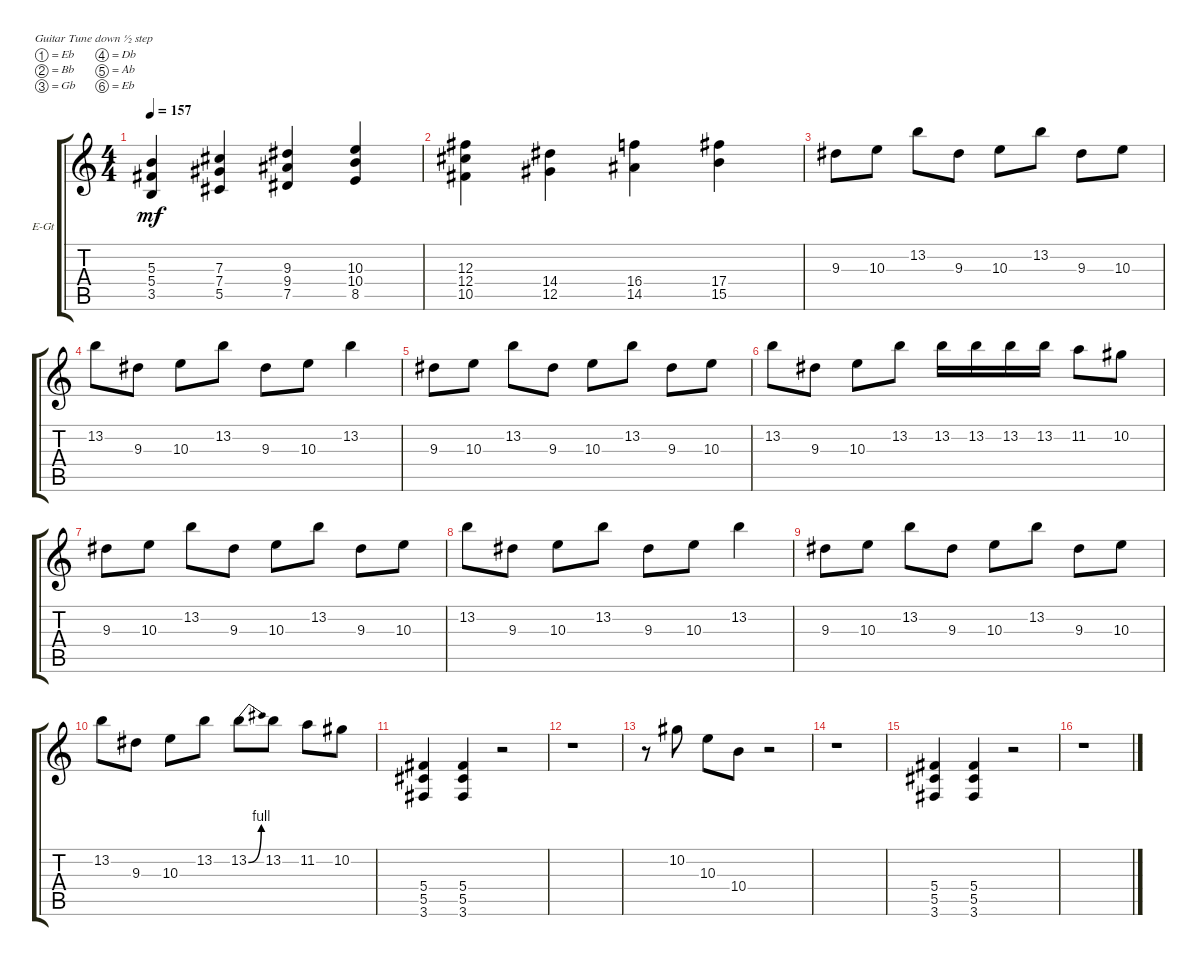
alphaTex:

\defaultSystemsLayout 4
\bracketExtendMode groupsimilarinstruments
\firstSystemTrackNameOrientation horizontal
\otherSystemsTrackNameOrientation horizontal
\track ("Electric Guitar" "E-Gt") {instrument electricguitarclean}
\staff {score tabs}
\tuning (Eb4 Bb3 Gb3 Db3 Ab2 Eb2)
\ts (4 4)
\tempo 157
\clef g2
\ks c
(3.5 5.4 5.3).4{dy mf instrument electricguitarclean} (5.5 7.4 7.3).4 (7.5 9.4 9.3).4 (8.5 10.4 10.3).4 |
(10.5 12.4 12.3).4 (12.5 14.4).4 (14.5 16.4).4 (15.5 17.4).4 |
9.3.8 10.3.8 13.2.8 9.3.8 10.3.8 13.2.8 9.3.8 10.3.8 |
13.2.8 9.3.8 10.3.8 13.2.8 9.3.8 10.3.8 13.2.4 |
9.3.8 10.3.8 13.2.8 9.3.8 10.3.8 13.2.8 9.3.8 10.3.8 |
13.2.8 9.3.8 10.3.8 13.2.8 13.2.16 13.2.16 13.2.16 13.2.16 11.2.8 10.2.8 |
9.3.8 10.3.8 13.2.8 9.3.8 10.3.8 13.2.8 9.3.8 10.3.8 |
13.2.8 9.3.8 10.3.8 13.2.8 9.3.8 10.3.8 13.2.4 |
9.3.8 10.3.8 13.2.8 9.3.8 10.3.8 13.2.8 9.3.8 10.3.8 |
13.2.8 9.3.8 10.3.8 13.2.8 13.2{be (bend 0 0 21.599999999999998 4)}.8 13.2.8 11.2.8 10.2.8 |
(3.6 5.5 5.4).4 (5.4 5.5 3.6).4 r.2 |
r.1 |
r.8 10.2.8 10.3.8 10.4.8 r.2 |
r.1 |
(3.6 5.5 5.4).4 (5.4 5.5 3.6).4 r.2 |
r.1
